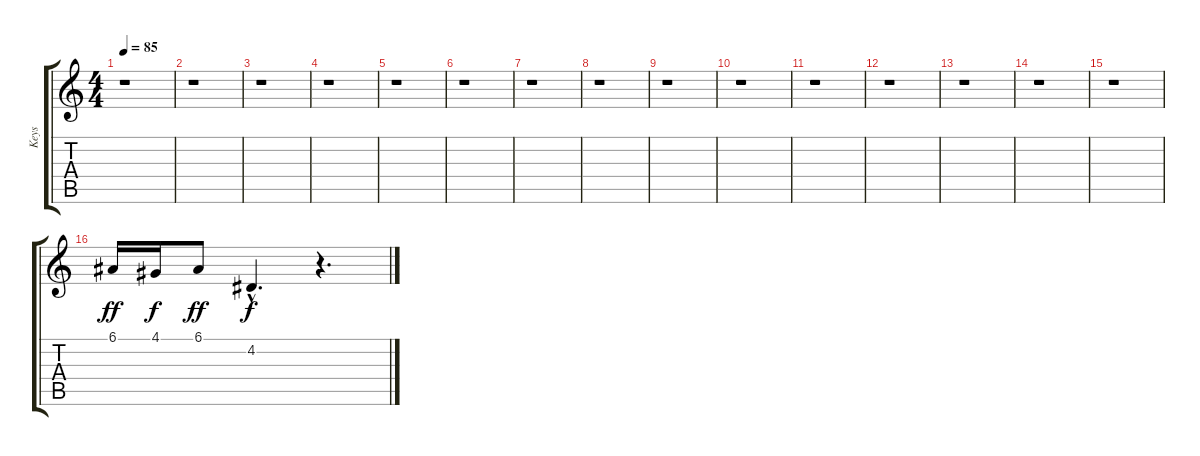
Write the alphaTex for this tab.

\track ("Keys" "Keys") {instrument tangoaccordion}
\staff {score tabs}
\tuning (E4 B3 G3 D3 A2 E2) {hide}
\ts (4 4)
\tempo 85
\clef g2
\ks c
r.1{dy ff} |
r.1 |
r.1 |
r.1 |
r.1 |
r.1 |
r.1 |
r.1 |
r.1 |
r.1 |
r.1 |
r.1 |
r.1 |
r.1 |
r.1 |
6.1.16 4.1.16{dy f} 6.1.8{dy ff} 4.2{hac}.4{d dy f} r.4{d}
